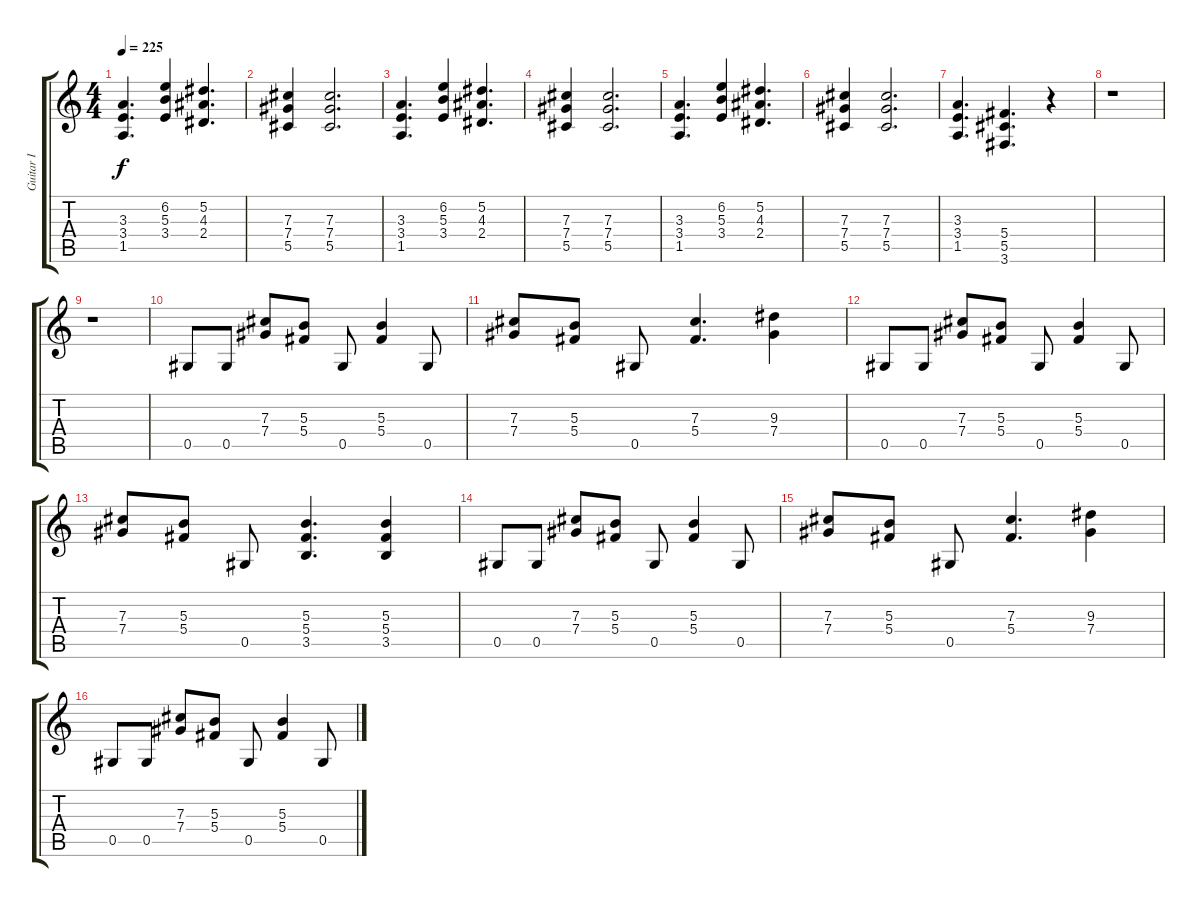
\track ("Guitar I" "Guitar I") {instrument overdrivenguitar}
\staff {score tabs}
\tuning (Eb4 Bb3 Gb3 Db3 Ab2 Eb2) {hide}
\ts (4 4)
\tempo 225
\clef g2
\ks c
(3.3 3.4 1.5).4{d dy f} (6.2 5.3 3.4).4 (5.2 4.3 2.4).4{d} |
(7.3 7.4 5.5).4 (7.3 7.4 5.5).2{d} |
(3.3 3.4 1.5).4{d} (6.2 5.3 3.4).4 (5.2 4.3 2.4).4{d} |
(7.3 7.4 5.5).4 (7.3 7.4 5.5).2{d} |
(3.3 3.4 1.5).4{d} (6.2 5.3 3.4).4 (5.2 4.3 2.4).4{d} |
(7.3 7.4 5.5).4 (7.3 7.4 5.5).2{d} |
(3.3 3.4 1.5).4{d} (5.4 5.5 3.6).4{d} r.4 |
r.1 |
r.1 |
0.5.8 0.5.8 (7.3 7.4).8 (5.3 5.4).8 0.5.8 (5.3 5.4).4 0.5.8 |
(7.3 7.4).8 (5.3 5.4).8 0.5.8 (7.3 5.4).4{d} (9.3 7.4).4 |
0.5.8 0.5.8 (7.3 7.4).8 (5.3 5.4).8 0.5.8 (5.3 5.4).4 0.5.8 |
(7.3 7.4).8 (5.3 5.4).8 0.5.8 (5.3 5.4 3.5).4{d} (5.3 5.4 3.5).4 |
0.5.8 0.5.8 (7.3 7.4).8 (5.3 5.4).8 0.5.8 (5.3 5.4).4 0.5.8 |
(7.3 7.4).8 (5.3 5.4).8 0.5.8 (7.3 5.4).4{d} (9.3 7.4).4 |
0.5.8 0.5.8 (7.3 7.4).8 (5.3 5.4).8 0.5.8 (5.3 5.4).4 0.5.8
